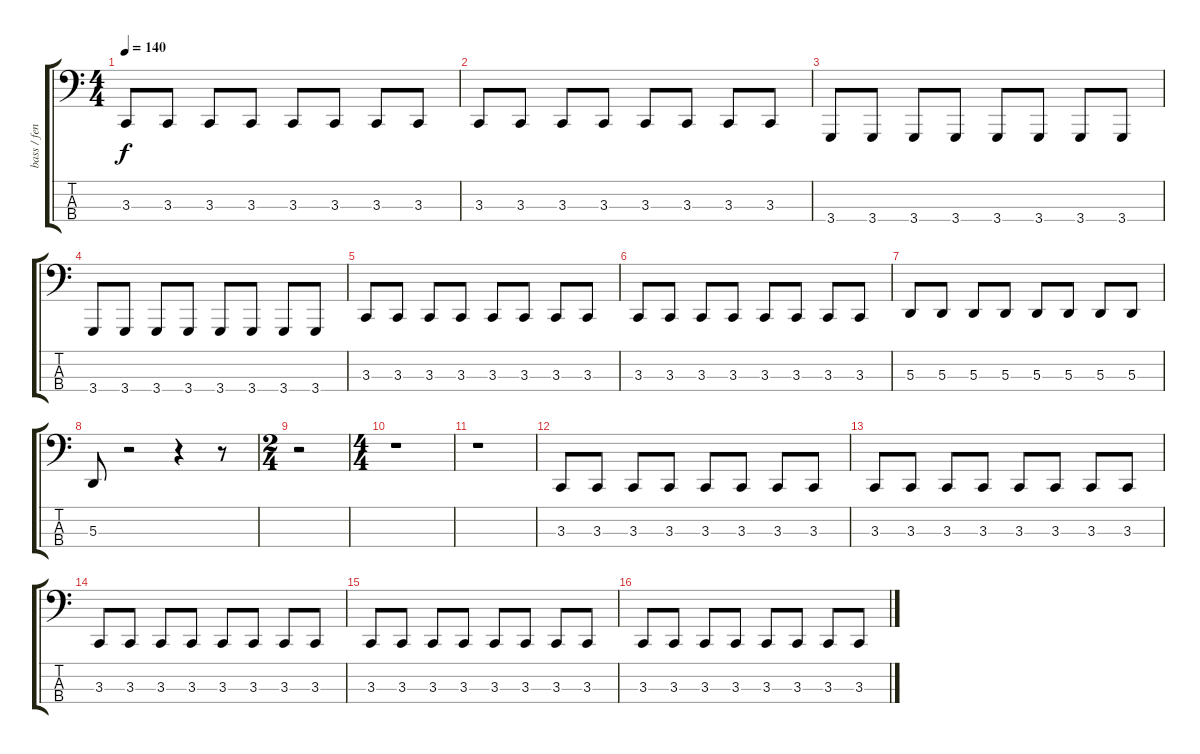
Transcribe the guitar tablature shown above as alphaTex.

\track ("bass / fender rhode" "bass / fen") {instrument electricpiano1}
\staff {score tabs}
\tuning (G2 D2 A1 E1) {hide}
\ts (4 4)
\tempo 140
\clef f4
\ks c
3.3.8{dy f} 3.3.8 3.3.8 3.3.8 3.3.8 3.3.8 3.3.8 3.3.8 |
3.3.8 3.3.8 3.3.8 3.3.8 3.3.8 3.3.8 3.3.8 3.3.8 |
3.4.8 3.4.8 3.4.8 3.4.8 3.4.8 3.4.8 3.4.8 3.4.8 |
3.4.8 3.4.8 3.4.8 3.4.8 3.4.8 3.4.8 3.4.8 3.4.8 |
3.3.8 3.3.8 3.3.8 3.3.8 3.3.8 3.3.8 3.3.8 3.3.8 |
3.3.8 3.3.8 3.3.8 3.3.8 3.3.8 3.3.8 3.3.8 3.3.8 |
5.3.8 5.3.8 5.3.8 5.3.8 5.3.8 5.3.8 5.3.8 5.3.8 |
5.3.8 r.2 r.4 r.8 |
\ts (2 4)
r.2 |
\ts (4 4)
r.1 |
r.1 |
3.3.8 3.3.8 3.3.8 3.3.8 3.3.8 3.3.8 3.3.8 3.3.8 |
3.3.8 3.3.8 3.3.8 3.3.8 3.3.8 3.3.8 3.3.8 3.3.8 |
3.3.8 3.3.8 3.3.8 3.3.8 3.3.8 3.3.8 3.3.8 3.3.8 |
3.3.8 3.3.8 3.3.8 3.3.8 3.3.8 3.3.8 3.3.8 3.3.8 |
3.3.8 3.3.8 3.3.8 3.3.8 3.3.8 3.3.8 3.3.8 3.3.8
